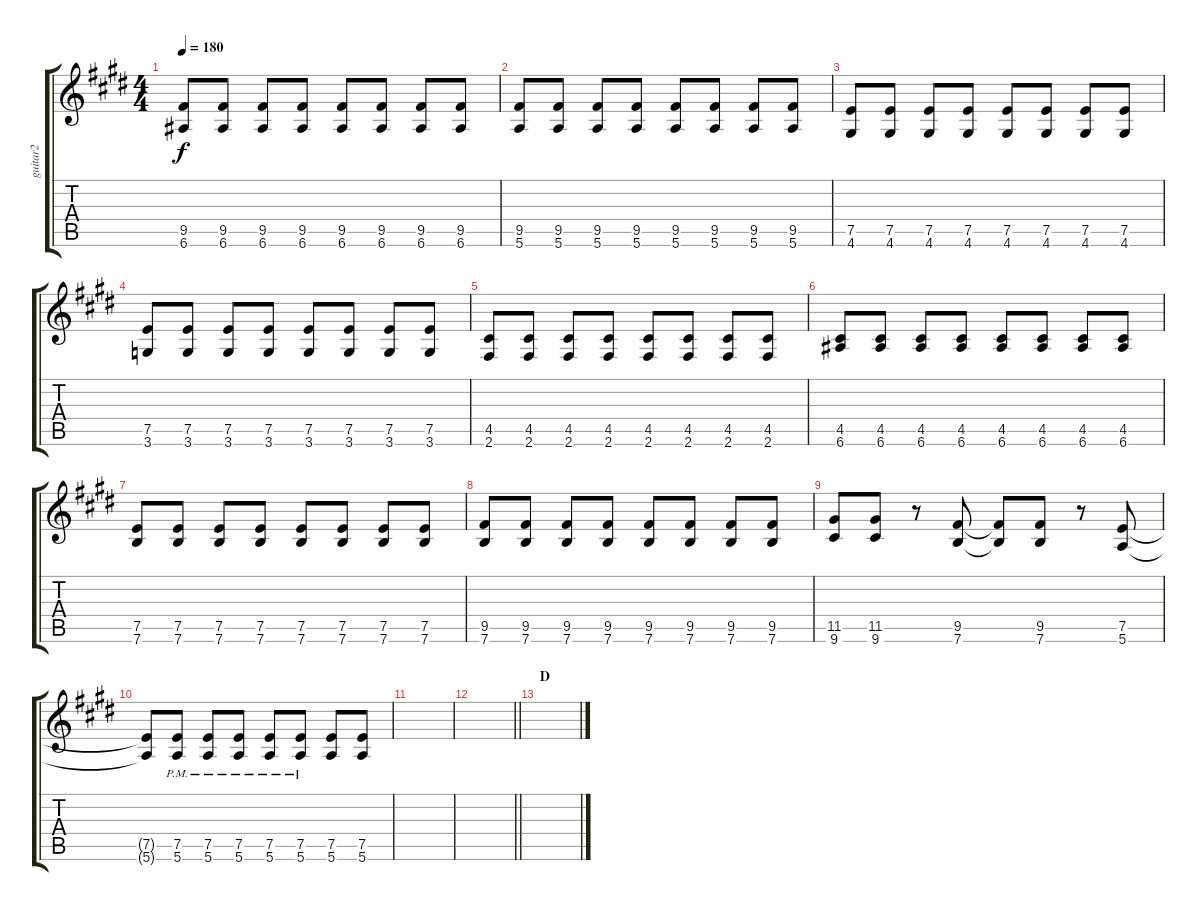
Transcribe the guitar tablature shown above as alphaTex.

\track ("guitar2" "guitar2") {instrument overdrivenguitar}
\staff {score tabs}
\tuning (E4 B3 G3 D3 A2 E2) {hide}
\ts (4 4)
\tempo 180
\clef g2
\ks e
(9.5 6.6).8{dy f} (9.5 6.6).8 (9.5 6.6).8 (9.5 6.6).8 (9.5 6.6).8 (9.5 6.6).8 (9.5 6.6).8 (9.5 6.6).8 |
(9.5 5.6).8 (9.5 5.6).8 (9.5 5.6).8 (9.5 5.6).8 (9.5 5.6).8 (9.5 5.6).8 (9.5 5.6).8 (9.5 5.6).8 |
(7.5 4.6).8 (7.5 4.6).8 (7.5 4.6).8 (7.5 4.6).8 (7.5 4.6).8 (7.5 4.6).8 (7.5 4.6).8 (7.5 4.6).8 |
(7.5 3.6).8 (7.5 3.6).8 (7.5 3.6).8 (7.5 3.6).8 (7.5 3.6).8 (7.5 3.6).8 (7.5 3.6).8 (7.5 3.6).8 |
(4.5 2.6).8 (4.5 2.6).8 (4.5 2.6).8 (4.5 2.6).8 (4.5 2.6).8 (4.5 2.6).8 (4.5 2.6).8 (4.5 2.6).8 |
(4.5 6.6).8 (4.5 6.6).8 (4.5 6.6).8 (4.5 6.6).8 (4.5 6.6).8 (4.5 6.6).8 (4.5 6.6).8 (4.5 6.6).8 |
(7.5 7.6).8 (7.5 7.6).8 (7.5 7.6).8 (7.5 7.6).8 (7.5 7.6).8 (7.5 7.6).8 (7.5 7.6).8 (7.5 7.6).8 |
(9.5 7.6).8 (9.5 7.6).8 (9.5 7.6).8 (9.5 7.6).8 (9.5 7.6).8 (9.5 7.6).8 (9.5 7.6).8 (9.5 7.6).8 |
(11.5 9.6).8 (11.5 9.6).8 r.8 (9.5 7.6).8 (9.5{t} 7.6{t}).8 (9.5 7.6).8 r.8 (7.5 5.6).8 |
(7.5{t} 5.6{t}).8 (7.5{pm} 5.6{pm}).8 (7.5{pm} 5.6{pm}).8 (7.5{pm} 5.6{pm}).8 (7.5{pm} 5.6{pm}).8 (7.5{pm} 5.6{pm}).8 (7.5 5.6).8 (7.5 5.6).8 |
|
\barLineRight lightlight
|
\section ("" "D")
